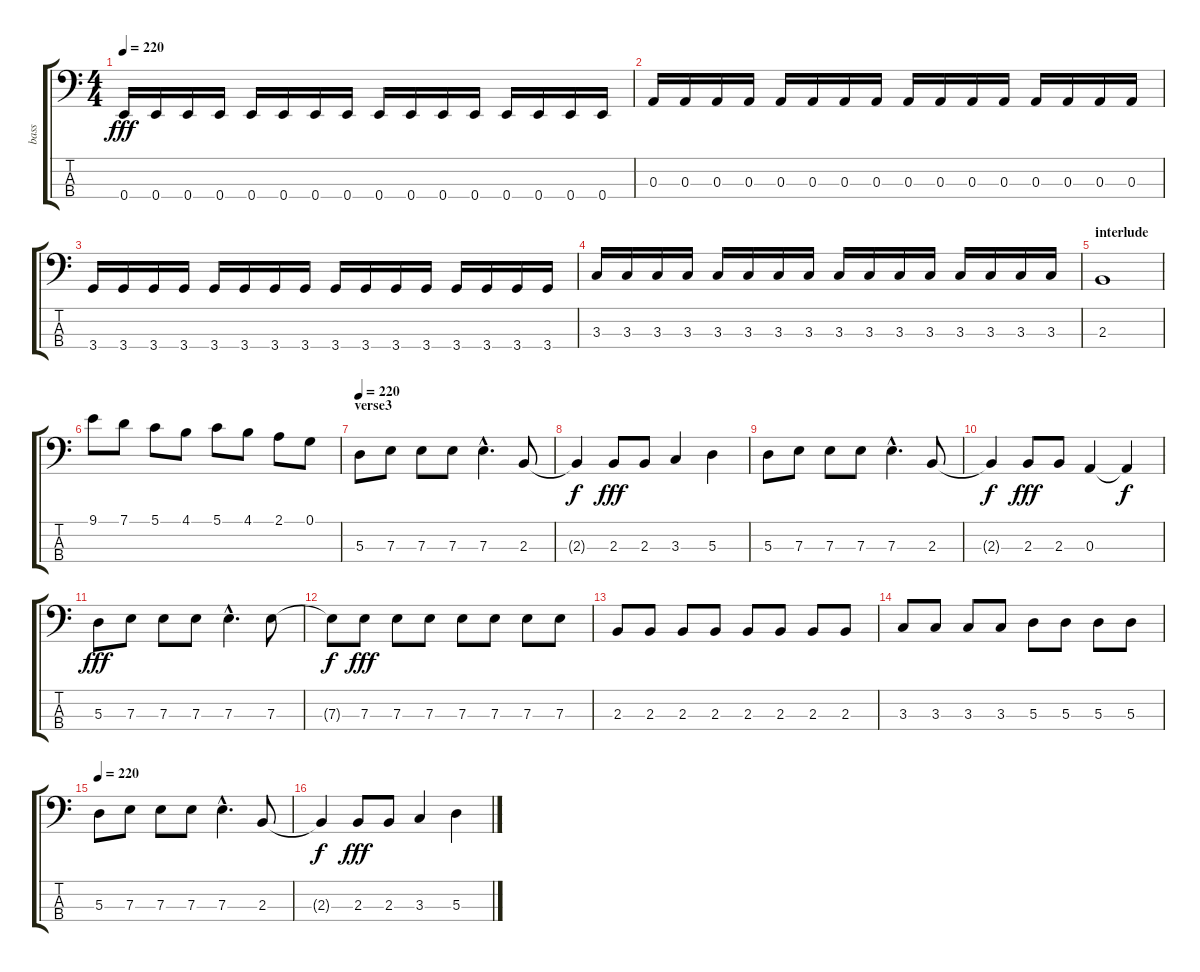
\track ("bass" "bass") {instrument electricbassfinger}
\staff {score tabs}
\tuning (G2 D2 A1 E1) {hide}
\ts (4 4)
\tempo 220
\clef f4
\ks c
0.4.16{dy fff} 0.4.16 0.4.16 0.4.16 0.4.16 0.4.16 0.4.16 0.4.16 0.4.16 0.4.16 0.4.16 0.4.16 0.4.16 0.4.16 0.4.16 0.4.16 |
0.3.16 0.3.16 0.3.16 0.3.16 0.3.16 0.3.16 0.3.16 0.3.16 0.3.16 0.3.16 0.3.16 0.3.16 0.3.16 0.3.16 0.3.16 0.3.16 |
3.4.16 3.4.16 3.4.16 3.4.16 3.4.16 3.4.16 3.4.16 3.4.16 3.4.16 3.4.16 3.4.16 3.4.16 3.4.16 3.4.16 3.4.16 3.4.16 |
3.3.16 3.3.16 3.3.16 3.3.16 3.3.16 3.3.16 3.3.16 3.3.16 3.3.16 3.3.16 3.3.16 3.3.16 3.3.16 3.3.16 3.3.16 3.3.16 |
\section ("" "interlude")
2.3.1 |
9.1.8 7.1.8 5.1.8 4.1.8 5.1.8 4.1.8 2.1.8 0.1.8 |
\section ("" "verse3")
\tempo 220
5.3.8 7.3.8 7.3.8 7.3.8 7.3{hac}.4{d} 2.3.8 |
2.3{t}.4{dy f} 2.3.8{dy fff} 2.3.8 3.3.4 5.3.4 |
5.3.8 7.3.8 7.3.8 7.3.8 7.3{hac}.4{d} 2.3.8 |
2.3{t}.4{dy f} 2.3.8{dy fff} 2.3.8 0.3.4 0.3{t}.4{dy f} |
5.3.8{dy fff} 7.3.8 7.3.8 7.3.8 7.3{hac}.4{d} 7.3.8 |
7.3{t}.8{dy f} 7.3.8{dy fff} 7.3.8 7.3.8 7.3.8 7.3.8 7.3.8 7.3.8 |
2.3.8 2.3.8 2.3.8 2.3.8 2.3.8 2.3.8 2.3.8 2.3.8 |
3.3.8 3.3.8 3.3.8 3.3.8 5.3.8 5.3.8 5.3.8 5.3.8 |
\tempo 220
5.3.8 7.3.8 7.3.8 7.3.8 7.3{hac}.4{d} 2.3.8 |
2.3{t}.4{dy f} 2.3.8{dy fff} 2.3.8 3.3.4 5.3.4
